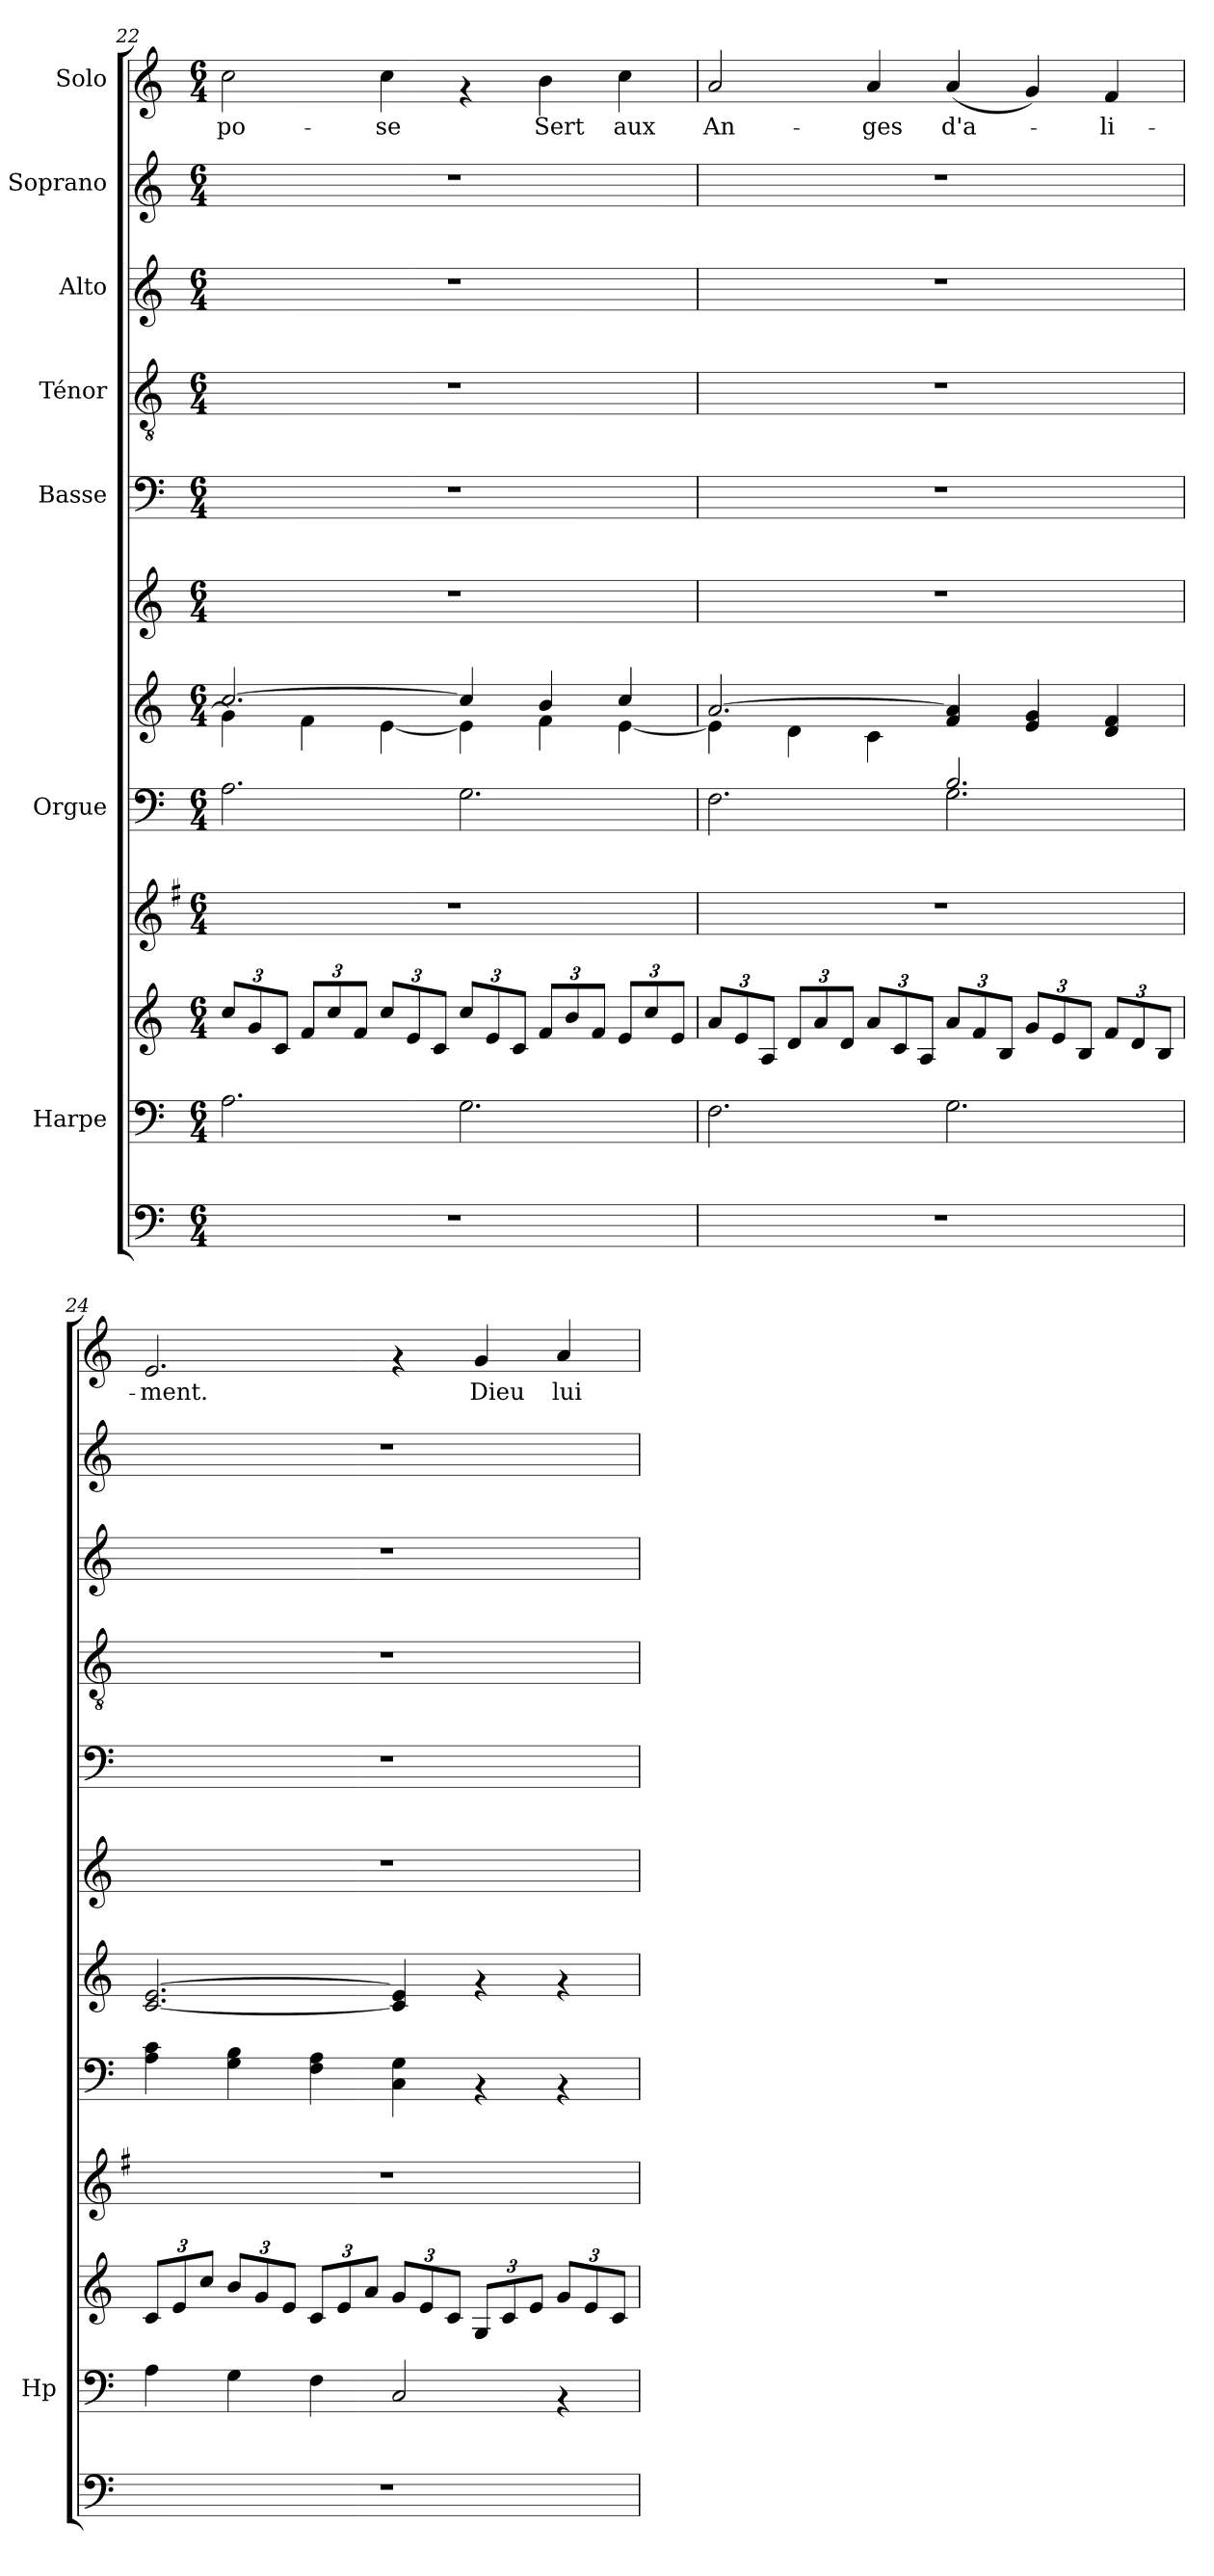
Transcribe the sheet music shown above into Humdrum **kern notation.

**kern	**kern	**kern	**kern	**kern	**kern	**kern	**kern	**kern	**kern	**kern	**kern	**text
*part10	*part9	*part9	*part8	*part7	*part7	*part6	*part5	*part4	*part3	*part2	*part1	*part1
*staff12	*staff11	*staff10	*staff9	*staff8	*staff7	*staff6	*staff5	*staff4	*staff3	*staff2	*staff1	*staff1
*	*I"Harpe	*	*	*I"Orgue	*	*	*I"Basse	*I"Ténor	*I"Alto	*I"Soprano	*I"Solo	*
*	*I'Hp	*	*	*	*	*	*	*	*	*	*	*
*clefF4	*clefF4	*clefG2	*clefG2	*clefF4	*clefG2	*clefG2	*clefF4	*clefGv2	*clefG2	*clefG2	*clefG2	*
*	*	*	*ITrd-3c-5	*	*	*	*	*	*	*	*	*
*k[]	*k[]	*k[]	*k[]	*k[]	*k[]	*k[]	*k[]	*k[]	*k[]	*k[]	*k[]	*
*C:	*C:	*C:	*C:	*C:	*C:	*C:	*C:	*C:	*C:	*C:	*C:	*
*M6/4	*M6/4	*M6/4	*M6/4	*M6/4	*M6/4	*M6/4	*M6/4	*M6/4	*M6/4	*M6/4	*M6/4	*
*	*	*Xbrackettup	*	*	*	*	*	*	*	*	*	*
=22	=22	=22	=22	=22	=22	=22	=22	=22	=22	=22	=22	=22
*	*	*	*	*	*^	*	*	*	*	*	*	*
!	!	!	!	!	!	!	!	!	!	!	!	!	!LO:LY:b
1.r	2.A\	12cc/L	1.r	2.A\	[>2.cc/	4g\]	1.r	1.r	1.r	1.r	1.r	2cc\	-po-
.	.	12g/	.	.	.	.	.	.	.	.	.	.	.
.	.	12c/J	.	.	.	.	.	.	.	.	.	.	.
.	.	12f/L	.	.	.	4f\	.	.	.	.	.	.	.
.	.	12cc/	.	.	.	.	.	.	.	.	.	.	.
.	.	12f/J	.	.	.	.	.	.	.	.	.	.	.
!	!	!	!	!	!	!	!	!	!	!	!	!	!LO:LY:b
.	.	12cc/L	.	.	.	[>4e\	.	.	.	.	.	4cc\	-se
.	.	12e/	.	.	.	.	.	.	.	.	.	.	.
.	.	12c/J	.	.	.	.	.	.	.	.	.	.	.
.	2.G\	12cc/L	.	2.G\	4cc/]	4e\]	.	.	.	.	.	4rf	.
.	.	12e/	.	.	.	.	.	.	.	.	.	.	.
.	.	12c/J	.	.	.	.	.	.	.	.	.	.	.
!	!	!	!	!	!	!	!	!	!	!	!	!	!LO:LY:b
.	.	12f/L	.	.	4b/	4f\	.	.	.	.	.	4b\	Sert
.	.	12b/	.	.	.	.	.	.	.	.	.	.	.
.	.	12f/J	.	.	.	.	.	.	.	.	.	.	.
!	!	!	!	!	!	!	!	!	!	!	!	!	!LO:LY:b
.	.	12e/L	.	.	4cc/	[<4e\	.	.	.	.	.	4cc\	aux
.	.	12cc/	.	.	.	.	.	.	.	.	.	.	.
.	.	12e/J	.	.	.	.	.	.	.	.	.	.	.
!!LO:PB:g=z
=23	=23	=23	=23	=23	=23	=23	=23	=23	=23	=23	=23	=23	=23
*	*	*	*	*^	*	*	*	*	*	*	*	*	*
!	!	!	!	!	!	!	!	!	!	!	!	!	!	!LO:LY:b
1.r	2.F\	12a/L	1.r	2.ryy	2.F\	[>2.a/	4e\]	1.r	1.r	1.r	1.r	1.r	2a/	An-
.	.	12e/	.	.	.	.	.	.	.	.	.	.	.	.
.	.	12A/J	.	.	.	.	.	.	.	.	.	.	.	.
.	.	12d/L	.	.	.	.	4d\	.	.	.	.	.	.	.
.	.	12a/	.	.	.	.	.	.	.	.	.	.	.	.
.	.	12d/J	.	.	.	.	.	.	.	.	.	.	.	.
!	!	!	!	!	!	!	!	!	!	!	!	!	!	!LO:LY:b
.	.	12a/L	.	.	.	.	4c\	.	.	.	.	.	4a/	-ges
.	.	12c/	.	.	.	.	.	.	.	.	.	.	.	.
.	.	12A/J	.	.	.	.	.	.	.	.	.	.	.	.
!	!	!	!	!	!	!	!	!	!	!	!	!	!	!LO:LY:b
.	2.G\	12a/L	.	2.B/	2.G\	4f/ 4a/]	2.ryy	.	.	.	.	.	(<4a/	d'a-
.	.	12f/	.	.	.	.	.	.	.	.	.	.	.	.
.	.	12B/J	.	.	.	.	.	.	.	.	.	.	.	.
.	.	12g/L	.	.	.	4e/ 4g/	.	.	.	.	.	.	4g/)	.
.	.	12e/	.	.	.	.	.	.	.	.	.	.	.	.
.	.	12B/J	.	.	.	.	.	.	.	.	.	.	.	.
!	!	!	!	!	!	!	!	!	!	!	!	!	!	!LO:LY:b
.	.	12f/L	.	.	.	4d/ 4f/	.	.	.	.	.	.	4f/	-li-
.	.	12d/	.	.	.	.	.	.	.	.	.	.	.	.
.	.	12B/J	.	.	.	.	.	.	.	.	.	.	.	.
*	*	*	*	*v	*v	*	*	*	*	*	*	*	*	*
*	*	*	*	*	*v	*v	*	*	*	*	*	*	*
=24	=24	=24	=24	=24	=24	=24	=24	=24	=24	=24	=24	=24
!	!	!	!	!	!	!	!	!	!	!	!	!LO:LY:b
1.r	4A\	12c/L	1.r	4A\ 4c\	[<2.c/ [>2.e/	1.r	1.r	1.r	1.r	1.r	2.e/	-ment.
.	.	12e/	.	.	.	.	.	.	.	.	.	.
.	.	12cc/J	.	.	.	.	.	.	.	.	.	.
.	4G\	12b/L	.	4G\ 4B\	.	.	.	.	.	.	.	.
.	.	12g/	.	.	.	.	.	.	.	.	.	.
.	.	12e/J	.	.	.	.	.	.	.	.	.	.
.	4F\	12c/L	.	4F\ 4A\	.	.	.	.	.	.	.	.
.	.	12e/	.	.	.	.	.	.	.	.	.	.
.	.	12a/J	.	.	.	.	.	.	.	.	.	.
.	2C/	12g/L	.	4C\ 4G\	4c/] 4e/]	.	.	.	.	.	4rf	.
.	.	12e/	.	.	.	.	.	.	.	.	.	.
.	.	12c/J	.	.	.	.	.	.	.	.	.	.
!	!	!	!	!	!	!	!	!	!	!	!	!LO:LY:b
.	.	12G/L	.	4rAA	4rf	.	.	.	.	.	4g/	Dieu
.	.	12c/	.	.	.	.	.	.	.	.	.	.
.	.	12e/J	.	.	.	.	.	.	.	.	.	.
!	!	!	!	!	!	!	!	!	!	!	!	!LO:LY:b
.	4rAA	12g/L	.	4rAA	4rf	.	.	.	.	.	4a/	lui-
.	.	12e/	.	.	.	.	.	.	.	.	.	.
.	.	12c/J	.	.	.	.	.	.	.	.	.	.
=	=	=	=	=	=	=	=	=	=	=	=	=
*-	*-	*-	*-	*-	*-	*-	*-	*-	*-	*-	*-	*-
